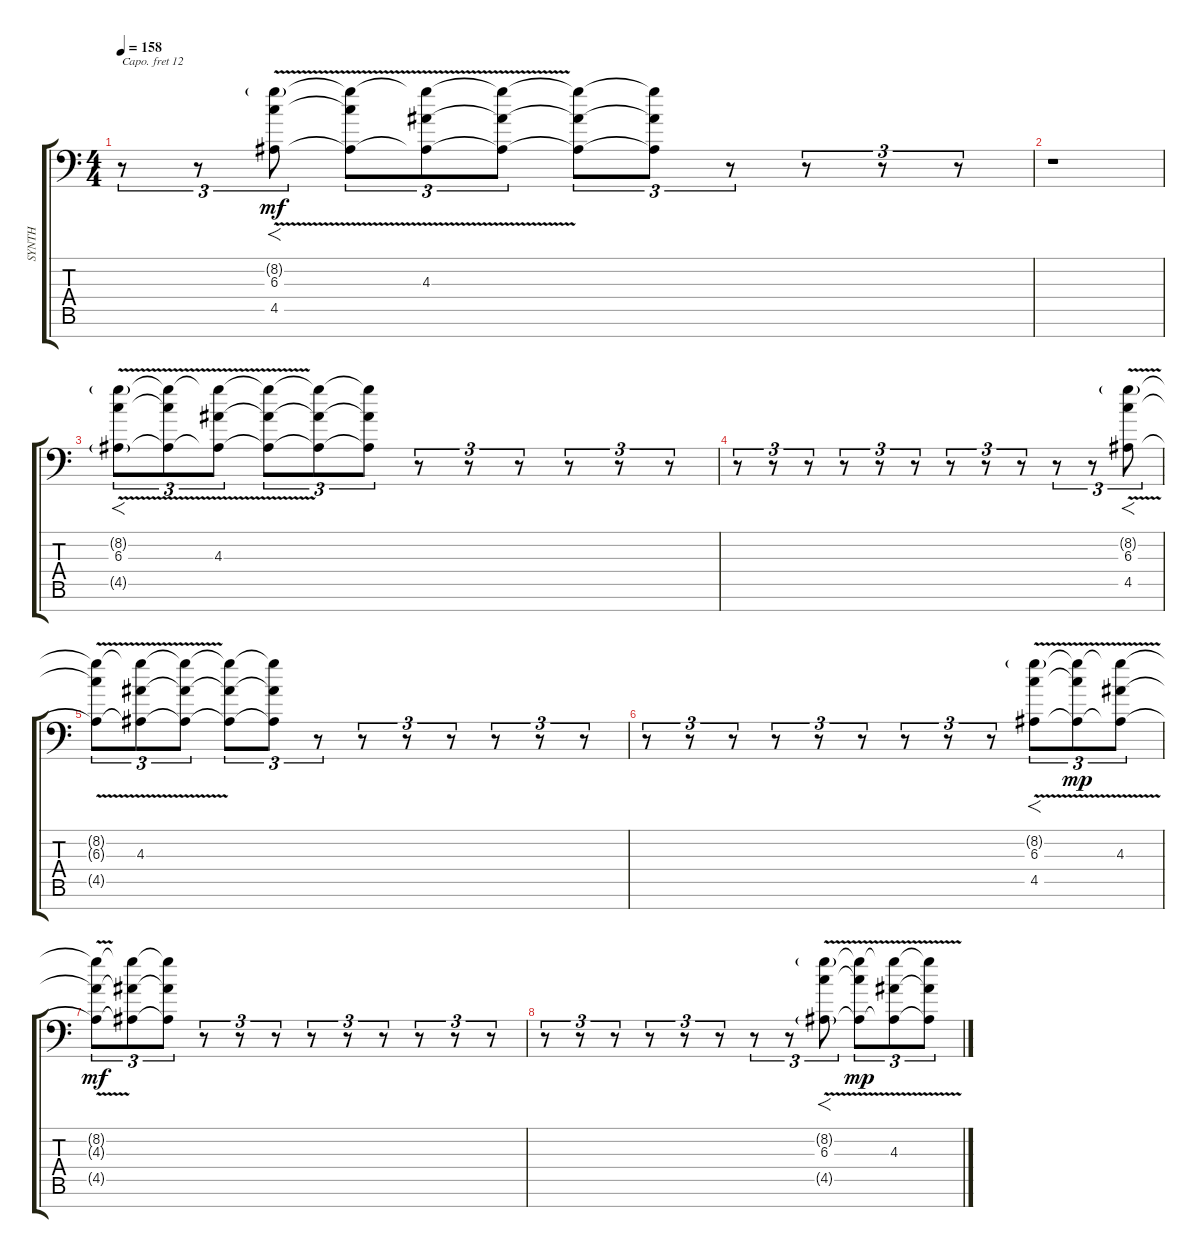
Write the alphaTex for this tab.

\track ("SYNTH" "SYNTH") {instrument synthbrass2}
\staff {score tabs}
\capo 12
\tuning (Eb4 B3 Gb3 B2 Gb2 B1 B-1) {hide}
\ts (4 4)
\tempo 158
\clef f4
\ks c
r.8{tu (3 2) dy mf} r.8{tu (3 2)} (8.2{v g} 6.3 4.5{v}).8{f tu (3 2)} (8.2{t} 6.3{t} 4.5{t}).8{tu (3 2)} (8.2{t} 4.3{v} 4.5{t}).8{tu (3 2)} (8.2{t} 4.3{t} 4.5{t}).8{tu (3 2)} (8.2{t} 4.3{t} 4.5{t}).8{tu (3 2)} (8.2{t} 4.3{t} 4.5{t}).8{tu (3 2)} r.8{tu (3 2)} r.8{tu (3 2)} r.8{tu (3 2)} r.8{tu (3 2)} |
r.1 |
(8.2{v g} 6.3 4.5{v g}).8{f tu (3 2)} (8.2{t} 6.3{t} 4.5{t}).8{tu (3 2)} (8.2{t} 4.3{v} 4.5{t}).8{tu (3 2)} (8.2{t} 4.3{t} 4.5{t}).8{tu (3 2)} (8.2{t} 4.3{t} 4.5{t}).8{tu (3 2)} (8.2{t} 4.3{t} 4.5{t}).8{tu (3 2)} r.8{tu (3 2)} r.8{tu (3 2)} r.8{tu (3 2)} r.8{tu (3 2)} r.8{tu (3 2)} r.8{tu (3 2)} |
r.8{tu (3 2)} r.8{tu (3 2)} r.8{tu (3 2)} r.8{tu (3 2)} r.8{tu (3 2)} r.8{tu (3 2)} r.8{tu (3 2)} r.8{tu (3 2)} r.8{tu (3 2)} r.8{tu (3 2)} r.8{tu (3 2)} (8.2{v g} 6.3 4.5{v}).8{f tu (3 2)} |
(8.2{t} 6.3{t} 4.5{t}).8{tu (3 2)} (8.2{t} 4.3{v} 4.5{t}).8{tu (3 2)} (8.2{t} 4.3{t} 4.5{t}).8{tu (3 2)} (8.2{t} 4.3{t} 4.5{t}).8{tu (3 2)} (8.2{t} 4.3{t} 4.5{t}).8{tu (3 2)} r.8{tu (3 2)} r.8{tu (3 2)} r.8{tu (3 2)} r.8{tu (3 2)} r.8{tu (3 2)} r.8{tu (3 2)} r.8{tu (3 2)} |
r.8{tu (3 2)} r.8{tu (3 2)} r.8{tu (3 2)} r.8{tu (3 2)} r.8{tu (3 2)} r.8{tu (3 2)} r.8{tu (3 2)} r.8{tu (3 2)} r.8{tu (3 2)} (8.2{v g} 6.3 4.5{v}).8{f tu (3 2)} (8.2{t} 6.3{t} 4.5{t}).8{tu (3 2) dy mp} (8.2{t} 4.3{v} 4.5{t}).8{tu (3 2)} |
(8.2{t} 4.3{t} 4.5{t}).8{tu (3 2) dy mf} (8.2{t} 4.3{t} 4.5{t}).8{tu (3 2)} (8.2{t} 4.3{t} 4.5{t}).8{tu (3 2)} r.8{tu (3 2)} r.8{tu (3 2)} r.8{tu (3 2)} r.8{tu (3 2)} r.8{tu (3 2)} r.8{tu (3 2)} r.8{tu (3 2)} r.8{tu (3 2)} r.8{tu (3 2)} |
r.8{tu (3 2)} r.8{tu (3 2)} r.8{tu (3 2)} r.8{tu (3 2)} r.8{tu (3 2)} r.8{tu (3 2)} r.8{tu (3 2)} r.8{tu (3 2)} (8.2{v g} 6.3 4.5{v g}).8{f tu (3 2)} (8.2{t} 6.3{t} 4.5{t}).8{tu (3 2) dy mp} (8.2{t} 4.3{v} 4.5{t}).8{tu (3 2)} (8.2{t} 4.3{t} 4.5{t}).8{tu (3 2)}
